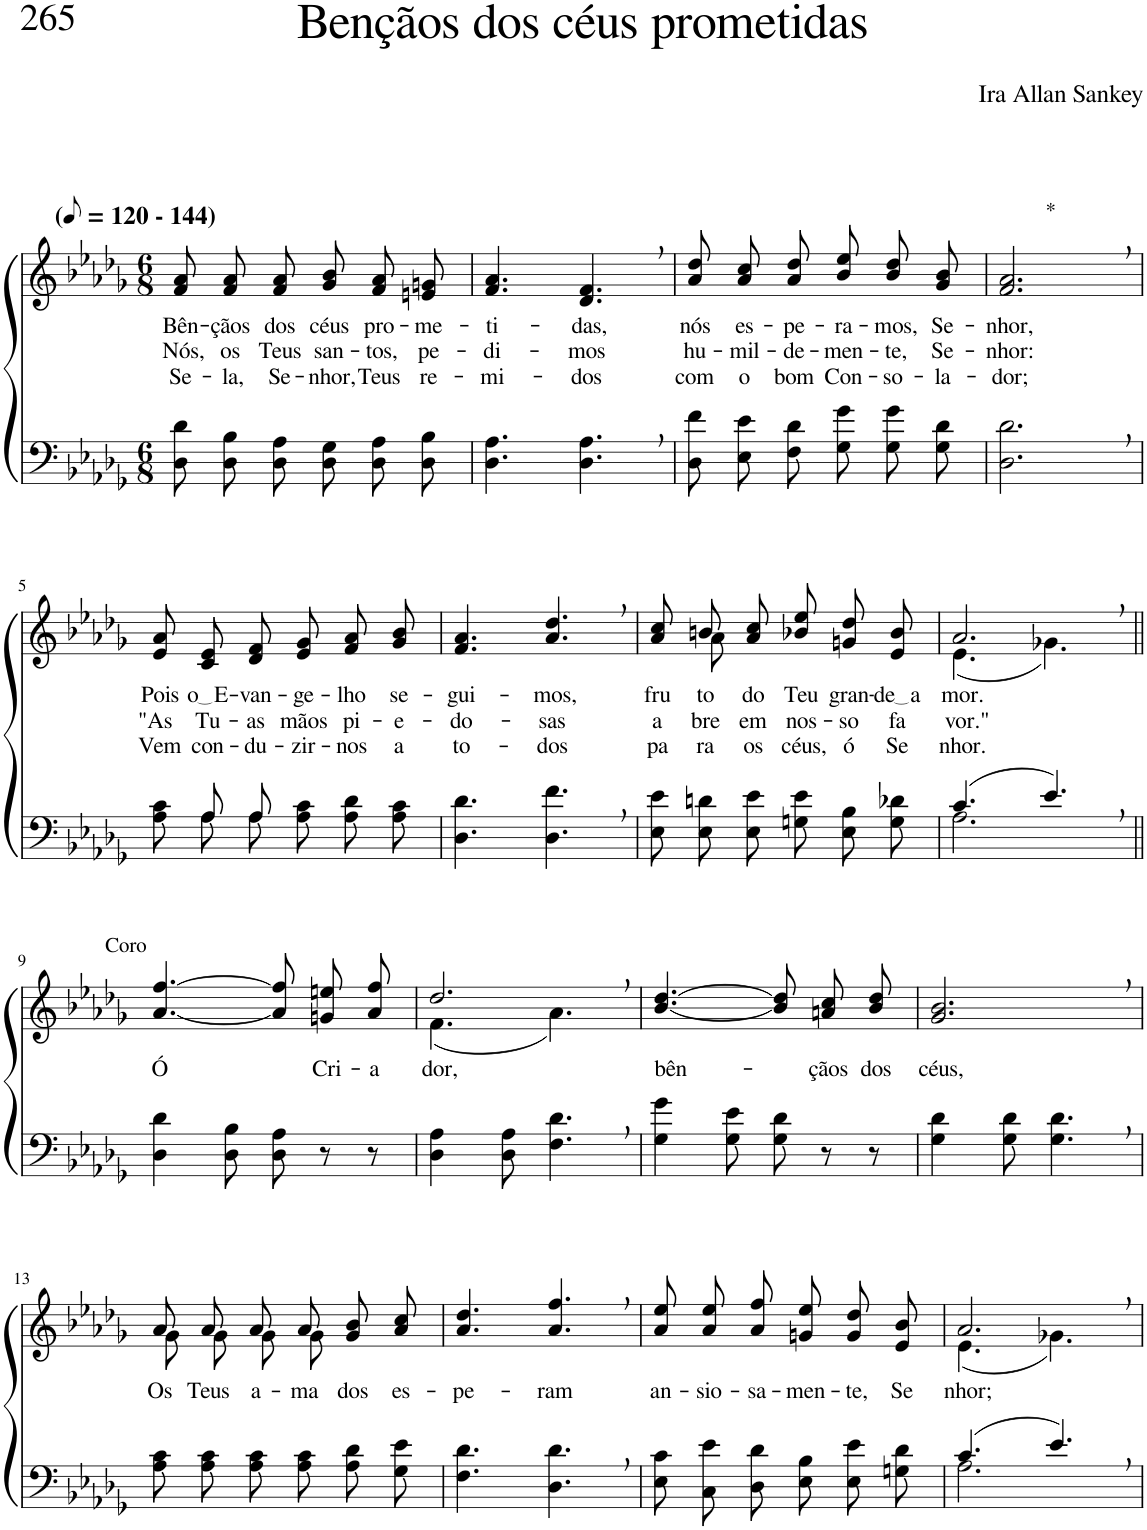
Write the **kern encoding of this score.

**kern	**kern	**text	**text	**text
*part2	*part1	*part1	*part1	*part1
*staff2	*staff1	*staff1	*staff1	*staff1
*I"Parte III e IV	*I"Parte I e II	*	*	*
*clefF4	*clefG2	*	*	*
*Trd2c3	*Trd2c3	*	*	*
*k[b-e-a-d-g-]	*k[b-e-a-d-g-]	*	*	*
*M6/8	*M6/8	*	*	*
*MM60	*MM60	*	*	*
=1	=1	=1	=1	=1
!	!LO:TX:a:B:t=(	!	!	!
!	!LO:TX:a:B:t=- 144)	!	!	!
!	!	!LO:LY:b	!LO:LY:b	!LO:LY:b
8D-\ 8d-\L	8f/ 8a-/L	Bên-	Nós,	Se-
!	!	!LO:LY:b	!LO:LY:b	!LO:LY:b
8D-\ 8B-\	8f/ 8a-/	-çãos	os	-la,
!	!	!LO:LY:b	!LO:LY:b	!LO:LY:b
8D-\ 8A-\J	8f/ 8a-/J	dos	Teus	Se-
!	!	!LO:LY:b	!LO:LY:b	!LO:LY:b
8D-\ 8G-\L	8g-/ 8b-/L	céus	san-	-nhor,
!	!	!LO:LY:b	!LO:LY:b	!LO:LY:b
8D-\ 8A-\	8f/ 8a-/	pro-	-tos,	Teus
!	!	!LO:LY:b	!LO:LY:b	!LO:LY:b
8D-\ 8B-\J	8en/ 8gn/J	-me-	pe-	re-
=2	=2	=2	=2	=2
!	!	!LO:LY:b	!LO:LY:b	!LO:LY:b
4.D-\ 4.A-\	4.f/ 4.a-/	-ti-	-di-	-mi-
!	!	!LO:LY:b	!LO:LY:b	!LO:LY:b
4.D-\, 4.A-\,	4.d-/, 4.f/,	-das,	-mos	-dos
=3	=3	=3	=3	=3
!	!	!LO:LY:b	!LO:LY:b	!LO:LY:b
8D-\ 8f\L	8a-\ 8dd-\L	nós	hu-	com
!	!	!LO:LY:b	!LO:LY:b	!LO:LY:b
8E-\ 8e-\	8a-\ 8cc\	es-	-mil-	o
!	!	!LO:LY:b	!LO:LY:b	!LO:LY:b
8F\ 8d-\J	8a-\ 8dd-\J	-pe-	-de-	bom
!	!	!LO:LY:b	!LO:LY:b	!LO:LY:b
8G-\ 8g-\L	8b-\ 8ee-\L	-ra-	-men-	Con-
!	!	!LO:LY:b	!LO:LY:b	!LO:LY:b
8G-\ 8g-\	8b-\ 8dd-\	-mos,	-te,	-so-
!	!	!LO:LY:b	!LO:LY:b	!LO:LY:b
8G-\ 8d-\J	8g-\ 8b-\J	Se-	Se-	-la-
=4	=4	=4	=4	=4
!	!LO:TX:a:t=*	!	!	!
!	!	!LO:LY:b	!LO:LY:b	!LO:LY:b
2.D-\, 2.d-\,	2.f/, 2.a-/,	-nhor,	-nhor:	-dor;
!!LO:LB:g=z
=5	=5	=5	=5	=5
*^	*	*	*	*
!	!	!	!LO:LY:b	!LO:LY:b	!LO:LY:b
8A-\ 8c\L	8ryy	8e-/ 8a-/L	Pois	"As	Vem
!	!	!	!LO:LY:b	!LO:LY:b	!LO:LY:b
8A-\	8A-/L	8c/ 8e-/	o E	Tu-	con-
!	!	!	!LO:LY:b	!LO:LY:b	!LO:LY:b
8A-\J	8A-/J	8d-/ 8f/J	-van-	-as	-du-
!	!	!	!LO:LY:b	!LO:LY:b	!LO:LY:b
8A-\ 8c\L	4.ryy	8e-/ 8g-/L	-ge-	mãos	-zir-
!	!	!	!LO:LY:b	!LO:LY:b	!LO:LY:b
8A-\ 8d-\	.	8f/ 8a-/	-lho	pi-	-nos
!	!	!	!LO:LY:b	!LO:LY:b	!LO:LY:b
8A-\ 8c\J	.	8g-/ 8b-/J	se-	-e-	a
*v	*v	*	*	*	*
=6	=6	=6	=6	=6
!	!	!LO:LY:b	!LO:LY:b	!LO:LY:b
4.D-\ 4.d-\	4.f/ 4.a-/	-gui-	-do-	to-
!	!	!LO:LY:b	!LO:LY:b	!LO:LY:b
4.D-\, 4.f\,	4.a-/, 4.dd-/,	-mos,	-sas	-dos
=7	=7	=7	=7	=7
!	!	!LO:LY:b	!LO:LY:b	!LO:LY:b
*	*^	*	*	*
8E-\ 8e-\L	8a-\ 8cc\L	8ryy	fru-	a-	pa-
!	!	!	!LO:LY:b	!LO:LY:b	!LO:LY:b
8E-\ 8dn\	8bn\	8a-\	-to	-bre	-ra
!	!	!	!LO:LY:b	!LO:LY:b	!LO:LY:b
8E-\ 8e-\J	8a-\ 8cc\J	2ryy	do	em	os
!	!	!	!LO:LY:b	!LO:LY:b	!LO:LY:b
8Gn\ 8e-\L	8b-X\ 8ee-\L	.	Teu	nos-	céus,
!	!	!	!LO:LY:b	!LO:LY:b	!LO:LY:b
8E-\ 8B-\	8gn\ 8dd-\	.	gran-	-so	ó
!	!	!	!LO:LY:b	!LO:LY:b	!LO:LY:b
8G\ 8d-X\J	8e-\ 8b-\J	.	de a	fa-	Se-
=8	=8	=8	=8	=8	=8
*^	*	*	*	*	*
!	!	!	!	!LO:LY:b	!LO:LY:b	!LO:LY:b
(4.c/	2.A-\	2.a-,/	(4.e-\	-mor.	-vor."	-nhor.
4.e-,/)	.	.	4.g-X\)	.	.	.
*v	*v	*	*	*	*	*
!!LO:LB:g=z
=9||	=9||	=9||	=9||	=9||	=9||
!	!LO:TX:a:t=Coro	!	!	!	!
!	!	!	!LO:LY:b	!	!
*	*v	*v	*	*	*
4D-\ 4d-\	[4.a-/ [4.ff/	Ó	.	.
8D-\ 8B-\	.	.	.	.
8D-\ 8A-\	8a-]\ 8ff]\L	.	.	.
!	!	!LO:LY:b	!	!
8r	8gn\ 8een\	Cri-	.	.
!	!	!LO:LY:b	!	!
8r	8a-\ 8ff\J	-a-	.	.
=10	=10	=10	=10	=10
*	*^	*	*	*
!	!	!	!LO:LY:b	!	!
4D-\ 4A-\	2.dd-,/	(4.f\	-dor,	.	.
8D-\ 8A-\	.	.	.	.	.
4.F\, 4.d-\,	.	4.a-\)	.	.	.
=11	=11	=11	=11	=11	=11
!	!	!	!LO:LY:b	!	!
*	*v	*v	*	*	*
4G-\ 4g-\	[4.b-/ [4.dd-/	bên-	.	.
8G-\ 8e-\	.	.	.	.
8G-\ 8d-\	8b-]\ 8dd-]\L	.	.	.
!	!	!LO:LY:b	!	!
8r	8an\ 8cc\	çãos	.	.
!	!	!LO:LY:b	!	!
8r	8b-\ 8dd-\J	dos	.	.
=12	=12	=12	=12	=12
!	!	!LO:LY:b	!	!
4G-\ 4d-\	2.g-/, 2.b-/,	céus,	.	.
8G-\ 8d-\	.	.	.	.
4.G-\, 4.d-\,	.	.	.	.
!!LO:LB:g=z
=13	=13	=13	=13	=13
*	*^	*	*	*
!	!	!	!LO:LY:b	!	!
8A-\ 8c\L	8a-/L	8g-\	Os	.	.
!	!	!	!LO:LY:b	!	!
8A-\ 8c\	8a-/	8g-\L	Teus	.	.
!	!	!	!LO:LY:b	!	!
8A-\ 8c\J	8a-/J	8g-\	a-	.	.
!	!	!	!LO:LY:b	!	!
8A-\ 8c\L	8a-\L	8g-\J	-ma-	.	.
!	!	!	!LO:LY:b	!	!
8A-\ 8d-\	8g-\ 8b-\	4ryy	-dos	.	.
!	!	!	!LO:LY:b	!	!
8G-\ 8e-\J	8a-\ 8cc\J	.	es-	.	.
*	*v	*v	*	*	*
=14	=14	=14	=14	=14
!	!	!LO:LY:b	!	!
4.F\ 4.d-\	4.a-/ 4.dd-/	-pe-	.	.
!	!	!LO:LY:b	!	!
4.D-\, 4.d-\,	4.a-/, 4.ff/,	-ram	.	.
=15	=15	=15	=15	=15
!	!	!LO:LY:b	!	!
8E-\ 8c\L	8a-\ 8ee-\L	an-	.	.
!	!	!LO:LY:b	!	!
8C\ 8e-\	8a-\ 8ee-\	-sio-	.	.
!	!	!LO:LY:b	!	!
8D-\ 8d-\J	8a-\ 8ff\J	-sa-	.	.
!	!	!LO:LY:b	!	!
8E-\ 8B-\L	8gn/ 8ee-/L	-men-	.	.
!	!	!LO:LY:b	!	!
8E-\ 8e-\	8g/ 8dd-/	-te,	.	.
!	!	!LO:LY:b	!	!
8Gn\ 8d-\J	8e-/ 8b-/J	Se-	.	.
=16	=16	=16	=16	=16
*^	*^	*	*	*
!	!	!	!	!LO:LY:b	!	!
(4.c/	2.A-\	2.a-,/	(4.e-\	-nhor;	.	.
4.e-,/)	.	.	4.g-X\)	.	.	.
*v	*v	*	*	*	*	*
*	*v	*v	*	*	*
=	=	=	=	=
*-	*-	*-	*-	*-
